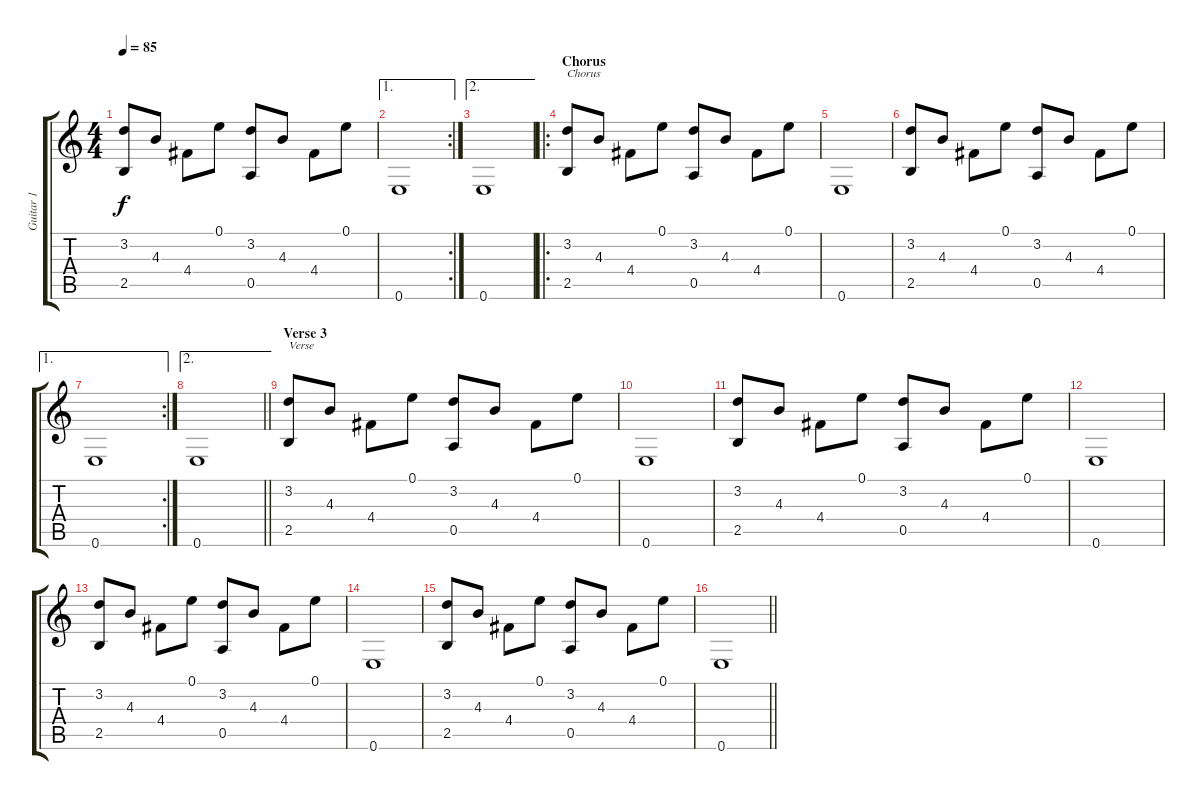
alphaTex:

\track ("Guitar 1" "Guitar 1") {instrument electricguitarclean}
\staff {score tabs}
\tuning (E4 B3 G3 D3 A2 E2) {hide}
\ts (4 4)
\tempo 85
\clef g2
\ks c
(3.2 2.5).8{dy f} 4.3.8 4.4.8 0.1.8 (3.2 0.5).8 4.3.8 4.4.8 0.1.8 |
\ae 1
\rc 2
0.6.1 |
\ae 2
0.6.1 |
\ro
\section ("" "Chorus")
(3.2 2.5).8{txt "Chorus" volume 10} 4.3.8 4.4.8 0.1.8 (3.2 0.5).8 4.3.8 4.4.8 0.1.8 |
0.6.1 |
(3.2 2.5).8{volume 10} 4.3.8 4.4.8 0.1.8 (3.2 0.5).8 4.3.8 4.4.8 0.1.8 |
\ae 1
\rc 2
0.6.1 |
\ae 2
\barLineRight lightlight
0.6.1 |
\section ("" "Verse 3")
(3.2 2.5).8{txt "Verse" volume 12} 4.3.8 4.4.8 0.1.8 (3.2 0.5).8 4.3.8 4.4.8 0.1.8 |
0.6.1 |
(3.2 2.5).8 4.3.8 4.4.8 0.1.8 (3.2 0.5).8 4.3.8 4.4.8 0.1.8 |
0.6.1 |
(3.2 2.5).8{volume 12} 4.3.8 4.4.8 0.1.8 (3.2 0.5).8 4.3.8 4.4.8 0.1.8 |
0.6.1 |
(3.2 2.5).8 4.3.8 4.4.8 0.1.8 (3.2 0.5).8 4.3.8 4.4.8 0.1.8 |
\barLineRight lightlight
0.6.1
